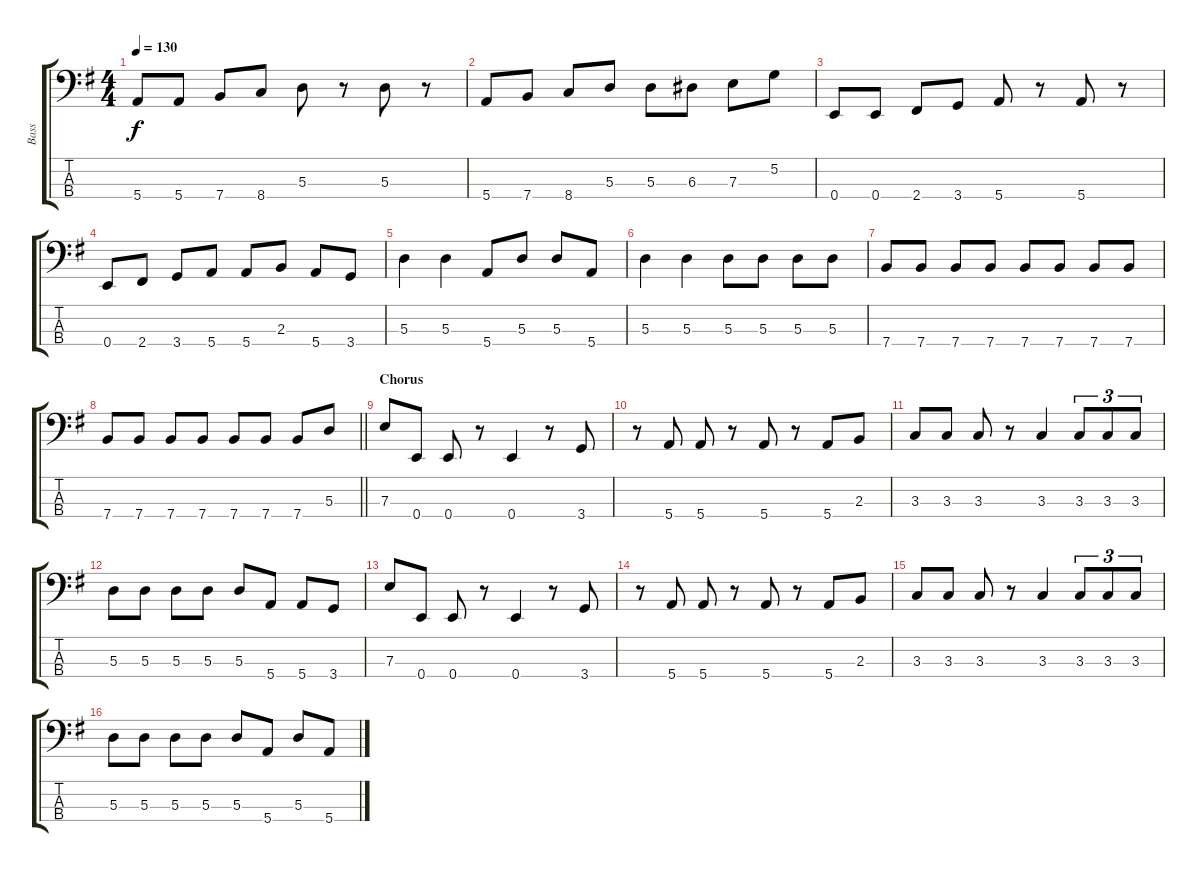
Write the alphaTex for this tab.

\track ("Bass" "Bass") {instrument electricbassfinger}
\staff {score tabs}
\tuning (G2 D2 A1 E1) {hide}
\ts (4 4)
\tempo 130
\clef f4
\ks g
5.4.8{dy f} 5.4.8 7.4.8 8.4.8 5.3.8 r.8 5.3.8 r.8 |
5.4.8 7.4.8 8.4.8 5.3.8 5.3.8 6.3.8 7.3.8 5.2.8 |
0.4.8 0.4.8 2.4.8 3.4.8 5.4.8 r.8 5.4.8 r.8 |
0.4.8 2.4.8 3.4.8 5.4.8 5.4.8 2.3.8 5.4.8 3.4.8 |
5.3.4 5.3.4 5.4.8 5.3.8 5.3.8 5.4.8 |
5.3.4 5.3.4 5.3.8 5.3.8 5.3.8 5.3.8 |
7.4.8 7.4.8 7.4.8 7.4.8 7.4.8 7.4.8 7.4.8 7.4.8 |
\barLineRight lightlight
7.4.8 7.4.8 7.4.8 7.4.8 7.4.8 7.4.8 7.4.8 5.3.8 |
\section ("" "Chorus")
7.3.8 0.4.8 0.4.8 r.8 0.4.4 r.8 3.4.8 |
r.8 5.4.8 5.4.8 r.8 5.4.8 r.8 5.4.8 2.3.8 |
3.3.8 3.3.8 3.3.8 r.8 3.3.4 3.3.8{tu (3 2)} 3.3.8{tu (3 2)} 3.3.8{tu (3 2)} |
5.3.8 5.3.8 5.3.8 5.3.8 5.3.8 5.4.8 5.4.8 3.4.8 |
7.3.8 0.4.8 0.4.8 r.8 0.4.4 r.8 3.4.8 |
r.8 5.4.8 5.4.8 r.8 5.4.8 r.8 5.4.8 2.3.8 |
3.3.8 3.3.8 3.3.8 r.8 3.3.4 3.3.8{tu (3 2)} 3.3.8{tu (3 2)} 3.3.8{tu (3 2)} |
5.3.8 5.3.8 5.3.8 5.3.8 5.3.8 5.4.8 5.3.8 5.4.8
